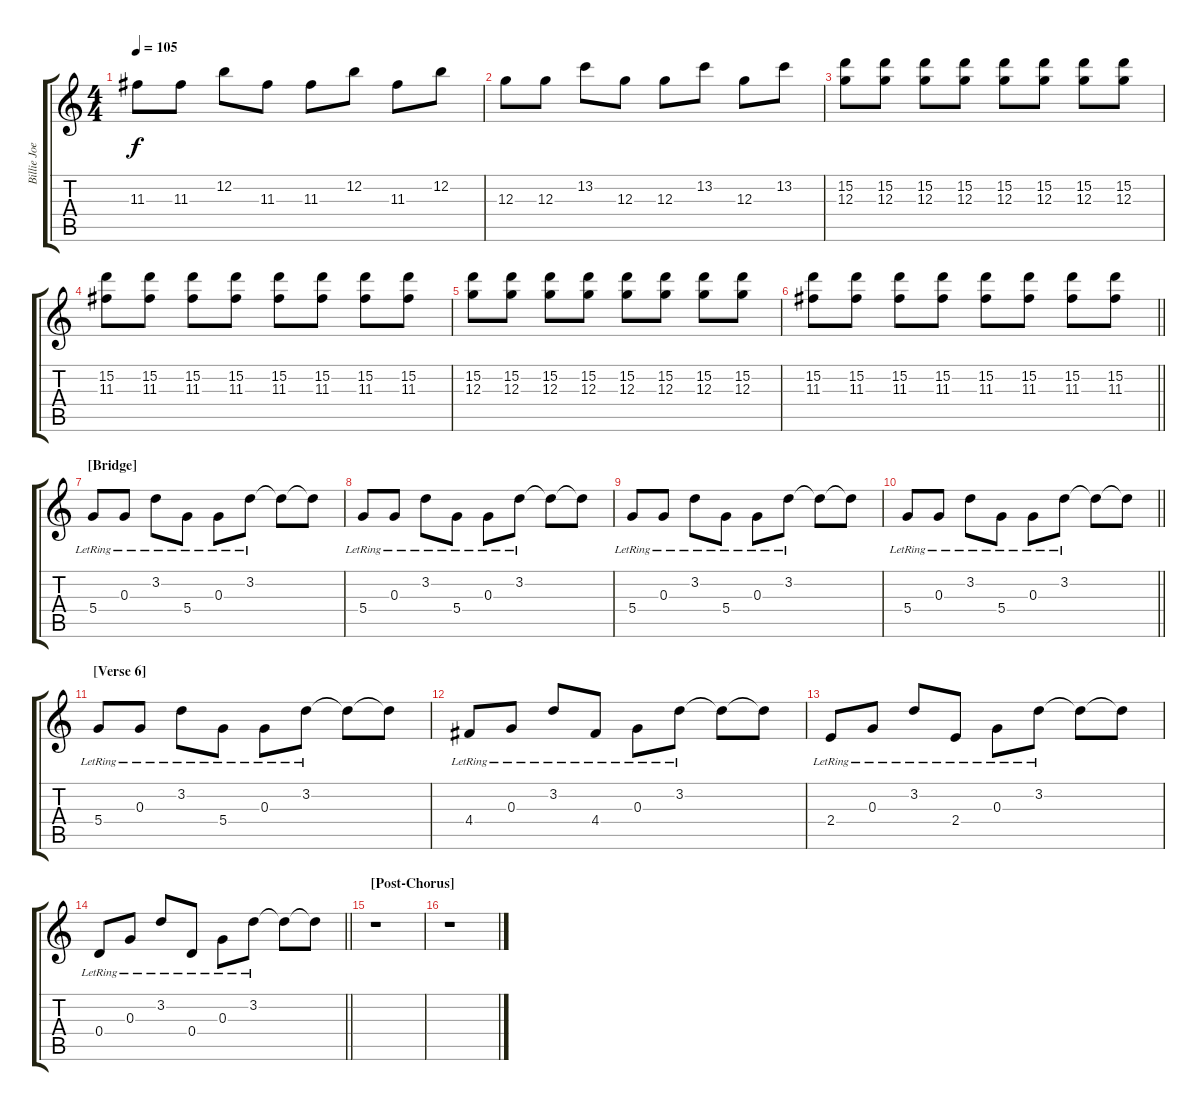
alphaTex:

\track ("Billie Joe Armstrong" "Billie Joe") {instrument acousticguitarsteel}
\staff {score tabs}
\tuning (E4 B3 G3 D3 A2 E2) {hide}
\ts (4 4)
\tempo 105
\clef g2
\ks c
11.3.8{dy f} 11.3.8 12.2.8 11.3.8 11.3.8 12.2.8 11.3.8 12.2.8 |
12.3.8 12.3.8 13.2.8 12.3.8 12.3.8 13.2.8 12.3.8 13.2.8 |
(15.2 12.3).8 (15.2 12.3).8 (15.2 12.3).8 (15.2 12.3).8 (15.2 12.3).8 (15.2 12.3).8 (15.2 12.3).8 (15.2 12.3).8 |
(15.2 11.3).8 (15.2 11.3).8 (15.2 11.3).8 (15.2 11.3).8 (15.2 11.3).8 (15.2 11.3).8 (15.2 11.3).8 (15.2 11.3).8 |
(15.2 12.3).8 (15.2 12.3).8 (15.2 12.3).8 (15.2 12.3).8 (15.2 12.3).8 (15.2 12.3).8 (15.2 12.3).8 (15.2 12.3).8 |
\barLineRight lightlight
(15.2 11.3).8 (15.2 11.3).8 (15.2 11.3).8 (15.2 11.3).8 (15.2 11.3).8 (15.2 11.3).8 (15.2 11.3).8 (15.2 11.3).8 |
\section ("" "[Bridge]")
5.4{lr}.8{instrument acousticguitarsteel} 0.3{lr}.8 3.2{lr}.8 5.4{lr}.8 0.3{lr}.8 3.2{lr}.8 3.2{t}.8 3.2{t}.8 |
5.4{lr}.8 0.3{lr}.8 3.2{lr}.8 5.4{lr}.8 0.3{lr}.8 3.2{lr}.8 3.2{t}.8 3.2{t}.8 |
5.4{lr}.8 0.3{lr}.8 3.2{lr}.8 5.4{lr}.8 0.3{lr}.8 3.2{lr}.8 3.2{t}.8 3.2{t}.8 |
\barLineRight lightlight
5.4{lr}.8 0.3{lr}.8 3.2{lr}.8 5.4{lr}.8 0.3{lr}.8 3.2{lr}.8 3.2{t}.8 3.2{t}.8 |
\section ("" "[Verse 6]")
5.4{lr}.8 0.3{lr}.8 3.2{lr}.8 5.4{lr}.8 0.3{lr}.8 3.2{lr}.8 3.2{t}.8 3.2{t}.8 |
4.4{lr}.8 0.3{lr}.8 3.2{lr}.8 4.4{lr}.8 0.3{lr}.8 3.2{lr}.8 3.2{t}.8 3.2{t}.8 |
2.4{lr}.8 0.3{lr}.8 3.2{lr}.8 2.4{lr}.8 0.3{lr}.8 3.2{lr}.8 3.2{t}.8 3.2{t}.8 |
\barLineRight lightlight
0.4{lr}.8 0.3{lr}.8 3.2{lr}.8 0.4{lr}.8 0.3{lr}.8 3.2{lr}.8 3.2{t}.8 3.2{t}.8 |
\section ("" "[Post-Chorus]")
r.1 |
r.1
